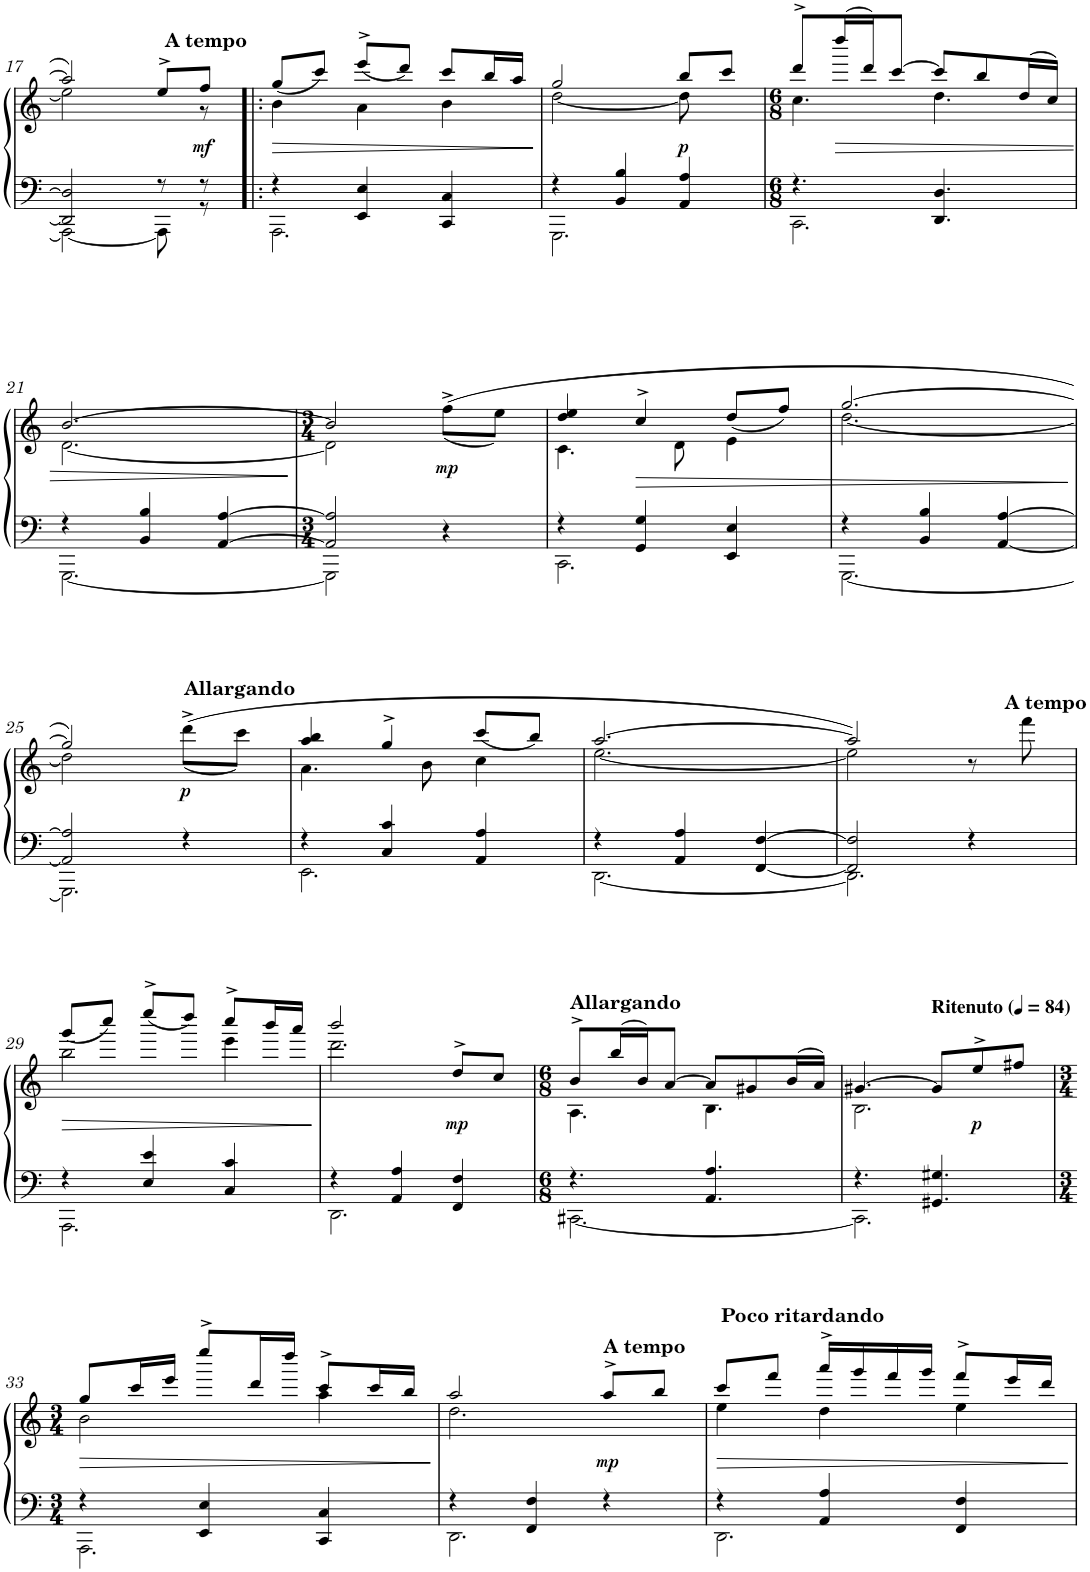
**kern	**kern	**dynam	**harte
*part1	*part1	*part1	*part1
*staff2	*staff1	*staff1/2	*
*I"Piano	*	*	*
*I'Pno.	*	*	*
!!LO:PB:g=z
*clefF4	*clefG2	*	*
*k[]	*k[]	*	*
*M3/4	*M3/4	*	*
=17	=17	=17	=17
*^	*^	*	*
2DD/] 2D/]	2AAA\_	2aa/]	2ee\]	.	.
!	!	!LO:TX:a:B:t=A tempo	!	!	!
8r	8AAA\]	8ee^>/L	8ryy	.	.
!	!	!	!	!LO:DY:b	!
8r	8r	8ff/J	8r	mf	.
=18!|:	=18!|:	=18!|:	=18!|:	=18!|:	=18!|:
!	!	!	!	!LO:HP:b	!LO:H:kt=m9
4r	2.AAA\	(<8gg/L	4b\	>	A:min9
.	.	8ccc/J)	.	.	.
4EE/ 4E/	.	(<8eee^/L	4a\	.	.
.	.	8ddd/J)	.	.	.
4CC/ 4C/	.	8ccc/L	4b\	.	.
.	.	16bb/L	.	.	.
.	.	16aa/JJ	.	.	.
*v	*v	*	*	*	*
*	*v	*v	*	*
.	.	]	.
=19	=19	=19	=19
*^	*^	*	*
4r	2.GGG\	2gg/	[2dd\	.	.
4BB/ 4B/	.	.	.	.	.
!	!	!	!	!LO:DY:b	!
4AA/ 4A/	.	8bb/L	8dd\]	p	.
.	.	8ccc/J	8ryy	.	.
=20	=20	=20	=20	=20	=20
*M6/8	*	*M6/8	*	*	*
!	!	!	!	!	!LO:H:kt=9
4.r	2.CC\	8ddd^/L	4.cc\	.	C:9
!	!	!	!	!LO:HP:b	!
.	.	(16dddd/L	.	>	.
.	.	16ddd/J)	.	.	.
.	.	[8ccc/J	.	.	.
4.DD/ 4.D/	.	8ccc/L]	4.dd\	.	.
.	.	8bb/	.	.	.
.	.	(16dd/L	.	.	.
.	.	16cc/JJ)	.	.	.
!!LO:LB:g=z	!!
=21	=21	=21	=21	=21	=21
4r	[2.GGG\	[2.b/	[2.d\	.	G:maj(2)/2
4BB/ 4B/	.	.	.	.	.
[4AA/ [4A/	.	.	.	.	.
*v	*v	*	*	*	*
*	*v	*v	*	*
.	.	]	.
=22	=22	=22	=22
*M3/4	*M3/4	*	*
*^	*^	*	*
2AA/] 2A/]	2GGG\]	2b/]	2d\]	.	G:maj(2)/2
!	!	!	!	!LO:DY:b	!
4r	4ryy	(<(8ff^\L	4ryy	mp	.
.	.	8ee\J)	.	.	.
=23	=23	=23	=23	=23	=23
!	!	!	!	!	!LO:H:kt=9
4r	2.CC\	4dd/ 4ee/	4.c\	.	C:9
!	!	!	!	!LO:HP:b	!
4GG/ 4G/	.	4cc^/	.	>	.
.	.	.	8d\	.	.
4EE/ 4E/	.	(<8dd/L	4e\	.	.
.	.	8ff/J)	.	.	.
=24	=24	=24	=24	=24	=24
!	!	!	!	!	!LO:H:kt=2
4r	[2.GGG\	[2.gg/	[2.dd\	.	G:(1,2,5)
4BB/ 4B/	.	.	.	.	.
[<4AA/ [4A/	.	.	.	.	.
*v	*v	*	*	*	*
*	*v	*v	*	*
.	.	]	.
!!LO:LB:g=z
=25	=25	=25	=25
*^	*^	*	*
2AA/] 2A/]	2.GGG\]	2gg/])	2dd\]	.	.
!	!	!LO:TX:a:B:t=Allargando	!	!	!
!	!	!	!	!LO:DY:b	!
4r	.	(<(8ddd^\L	4ryy	p	.
.	.	8ccc\J)	.	.	.
=26	=26	=26	=26	=26	=26
!	!	!	!	!	!LO:H:kt=m9
4r	2.EE\	4aa/ 4bb/	4.a\	.	A:min9
4C/ 4c/	.	4gg^/	.	.	.
.	.	.	8b\	.	.
4AA/ 4A/	.	(<8ccc/L	4cc\	.	.
.	.	8bb/J)	.	.	.
=27	=27	=27	=27	=27	=27
!	!	!	!	!	!LO:H:kt=m9
4r	[2.DD\	[2.aa/	[2.ee\	.	D:min9
4AA/ 4A/	.	.	.	.	.
[<4FF/ [4F/	.	.	.	.	.
=28	=28	=28	=28	=28	=28
2FF/] 2F/]	2.DD\]	2aa/])	2ee\]	.	.
4r	.	8r	4ryy	.	.
!	!	!LO:TX:a:B:t=A tempo	!	!	!
.	.	8fff\	.	.	.
!!LO:LB:g=z	!!
=29	=29	=29	=29	=29	=29
!	!	!	!	!LO:HP:b	!LO:H:kt=m9
4r	2.AAA\	(<8ggg/L	2bb\	>	A:min9
.	.	8cccc/J)	.	.	.
4E/ 4e/	.	(<8eeee^/L	.	.	.
.	.	8dddd/J)	.	.	.
4C/ 4c/	.	8cccc^/L	4eee\	.	.
.	.	16bbb/L	.	.	.
.	.	16aaa/JJ	.	.	.
*v	*v	*	*	*	*
*	*v	*v	*	*
.	.	]	.
=30	=30	=30	=30
*^	*^	*	*
!	!	!	!	!	!LO:H:kt=m9
4r	2.DD\	2bbb/	2.ddd\	.	D:min9
4AA/ 4A/	.	.	.	.	.
!	!	!	!	!LO:DY:b	!
4FF/ 4F/	.	8dd^/L	.	mp	.
.	.	8cc/J	.	.	.
=31	=31	=31	=31	=31	=31
*M6/8	*	*M6/8	*	*	*
!	!	!LO:TX:a:B:t=Allargando	!	!	!LO:H:kt=9
4.r	[2.CC#X\	8b^/L	4.A\	.	A:9
.	.	(16bb/L	.	.	.
.	.	16b/J)	.	.	.
.	.	[8a/J	.	.	.
4.AA/ 4.A/	.	8a/L]	4.B\	.	.
.	.	8g#X/	.	.	.
.	.	(16b/L	.	.	.
.	.	16a/JJ)	.	.	.
=32	=32	=32	=32	=32	=32
4.r	2.CC#\]	[4.g#X/	2.B\	.	E:maj(2)/2
4.GG#X/ 4.G#X/	.	8g#/L]	.	.	.
!	!	!	!	!LO:DY:b	!
.	.	8ee^/	.	p	.
*	*	*MM84	*	*	*
!	!	!LO:TX:a:B:t=Ritenuto	!	!	!
.	.	8ff#X/J	.	.	.
!!LO:LB:g=z	!!
=33	=33	=33	=33	=33	=33
*M3/4	*	*M3/4	*	*	*
!	!	!	!	!LO:HP:b	!LO:H:kt=m9
4r	2.AAA\	8gg/L	2b\	>	A:min9
.	.	16ccc/L	.	.	.
.	.	16eee/JJ	.	.	.
4EE/ 4E/	.	8eeee^/L	.	.	.
.	.	16ddd/L	.	.	.
.	.	16dddd/JJ	.	.	.
4CC/ 4C/	.	8ccc^/L	4aa\	.	.
.	.	16ccc/L	.	.	.
.	.	16bb/JJ	.	.	.
*v	*v	*	*	*	*
*	*v	*v	*	*
.	.	]	.
=34	=34	=34	=34
*^	*^	*	*
!	!	!	!	!	!LO:H:kt=m9
4r	2.DD\	2aa/	2.dd\	.	D:min9
4FF/ 4F/	.	.	.	.	.
!	!	!LO:TX:a:B:t=A tempo	!	!	!
!	!	!	!	!LO:DY:b	!
4r	.	8aa^/L	.	mp	.
.	.	8bb/J	.	.	.
=35	=35	=35	=35	=35	=35
!	!	!LO:TX:a:B:t=Poco ritardando	!	!	!
!	!	!	!	!LO:HP:b	!LO:H:kt=m9
4r	2.DD\	8ccc/L	4ee\	>	D:min9
.	.	8fff/J	.	.	.
4AA/ 4A/	.	16aaa^/LL	4dd\	.	.
.	.	16ggg/	.	.	.
.	.	16fff/	.	.	.
.	.	16ggg/JJ	.	.	.
4FF/ 4F/	.	8fff^/L	4ee\	.	.
.	.	16eee/L	.	.	.
.	.	16ddd/JJ	.	.	.
*v	*v	*	*	*	*
*	*v	*v	*	*
.	.	]	.
=	=	=	=
*-	*-	*-	*-
